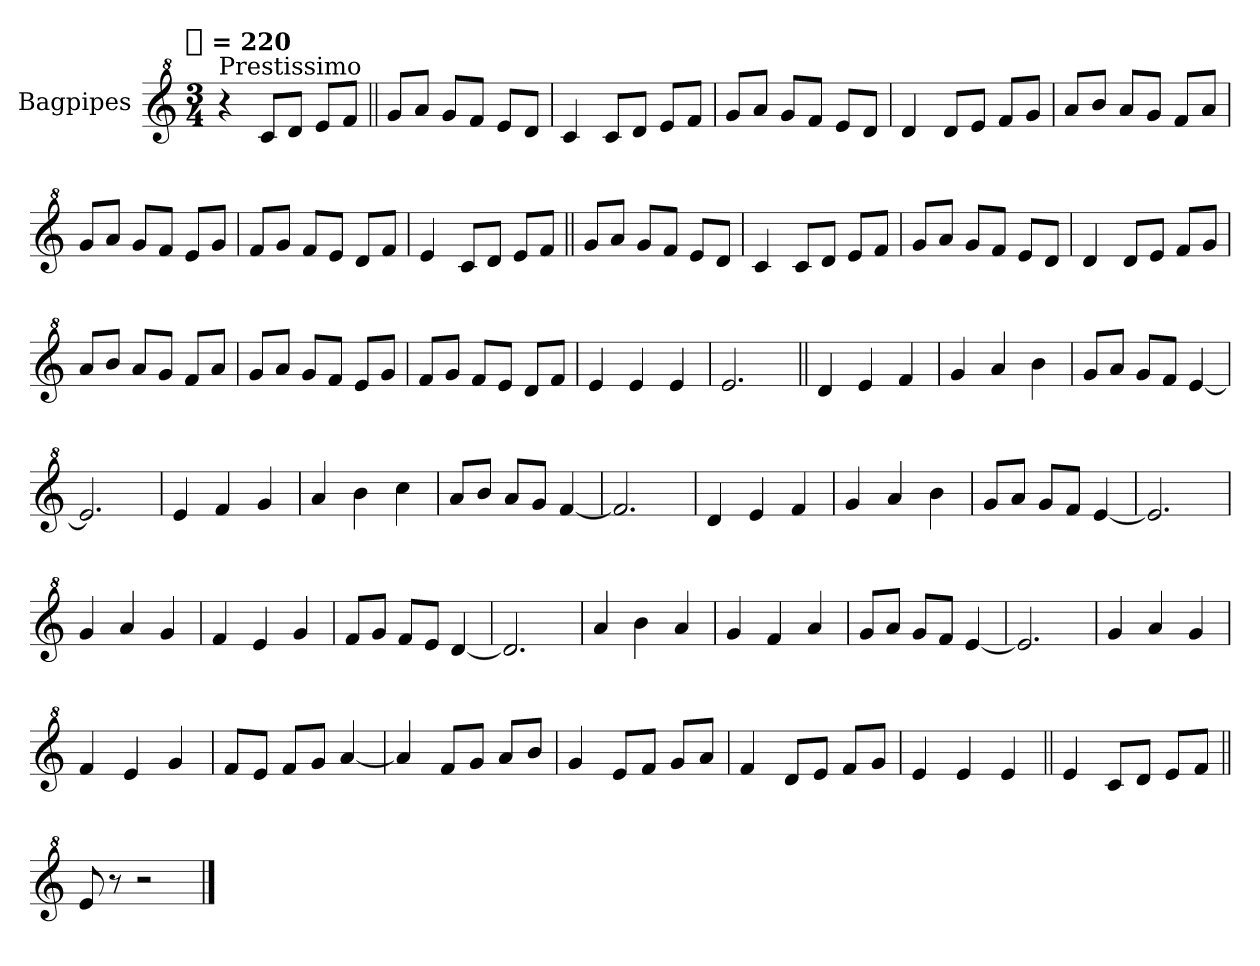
**kern
*part1
*staff1
*I"Bagpipes
*I'Bag
*clefG^2
*k[]
!!LO:TX:omd:t=[quarter] = 220
*M3/4
*MM220
=1
!LO:TX:a:t=Prestissimo
4r
8ccL
8ddJ
8eeL
8ffJ
=||
8ggL
8aaJ
8ggL
8ffJ
8eeL
8ddJ
=
4cc
8ccL
8ddJ
8eeL
8ffJ
=
8ggL
8aaJ
8ggL
8ffJ
8eeL
8ddJ
=
4dd
8ddL
8eeJ
8ffL
8ggJ
=
8aaL
8bbJ
8aaL
8ggJ
8ffL
8aaJ
=
8ggL
8aaJ
8ggL
8ffJ
8eeL
8ggJ
=
8ffL
8ggJ
8ffL
8eeJ
8ddL
8ffJ
=
4ee
8ccL
8ddJ
8eeL
8ffJ
=||
8ggL
8aaJ
8ggL
8ffJ
8eeL
8ddJ
=
4cc
8ccL
8ddJ
8eeL
8ffJ
=
8ggL
8aaJ
8ggL
8ffJ
8eeL
8ddJ
=
4dd
8ddL
8eeJ
8ffL
8ggJ
=
8aaL
8bbJ
8aaL
8ggJ
8ffL
8aaJ
=
8ggL
8aaJ
8ggL
8ffJ
8eeL
8ggJ
=
8ffL
8ggJ
8ffL
8eeJ
8ddL
8ffJ
=
4ee
4ee
4ee
=
2.ee
=||
4dd
4ee
4ff
=
4gg
4aa
4bb
=
8ggL
8aaJ
8ggL
8ffJ
[4ee
=
2.ee]
=
4ee
4ff
4gg
=
4aa
4bb
4ccc
=
8aaL
8bbJ
8aaL
8ggJ
[4ff
=
2.ff]
=
4dd
4ee
4ff
=
4gg
4aa
4bb
=
8ggL
8aaJ
8ggL
8ffJ
[4ee
=
2.ee]
=
4gg
4aa
4gg
=
4ff
4ee
4gg
=
8ffL
8ggJ
8ffL
8eeJ
[4dd
=
2.dd]
=
4aa
4bb
4aa
=
4gg
4ff
4aa
=
8ggL
8aaJ
8ggL
8ffJ
[4ee
=
2.ee]
=
4gg
4aa
4gg
=
4ff
4ee
4gg
=
8ffL
8eeJ
8ffL
8ggJ
[4aa
=
4aa]
8ffL
8ggJ
8aaL
8bbJ
=
4gg
8eeL
8ffJ
8ggL
8aaJ
=
4ff
8ddL
8eeJ
8ffL
8ggJ
=
4ee
4ee
4ee
=||
4ee
8ccL
8ddJ
8eeL
8ffJ
=||
8ee
8r
2r
==
*-
